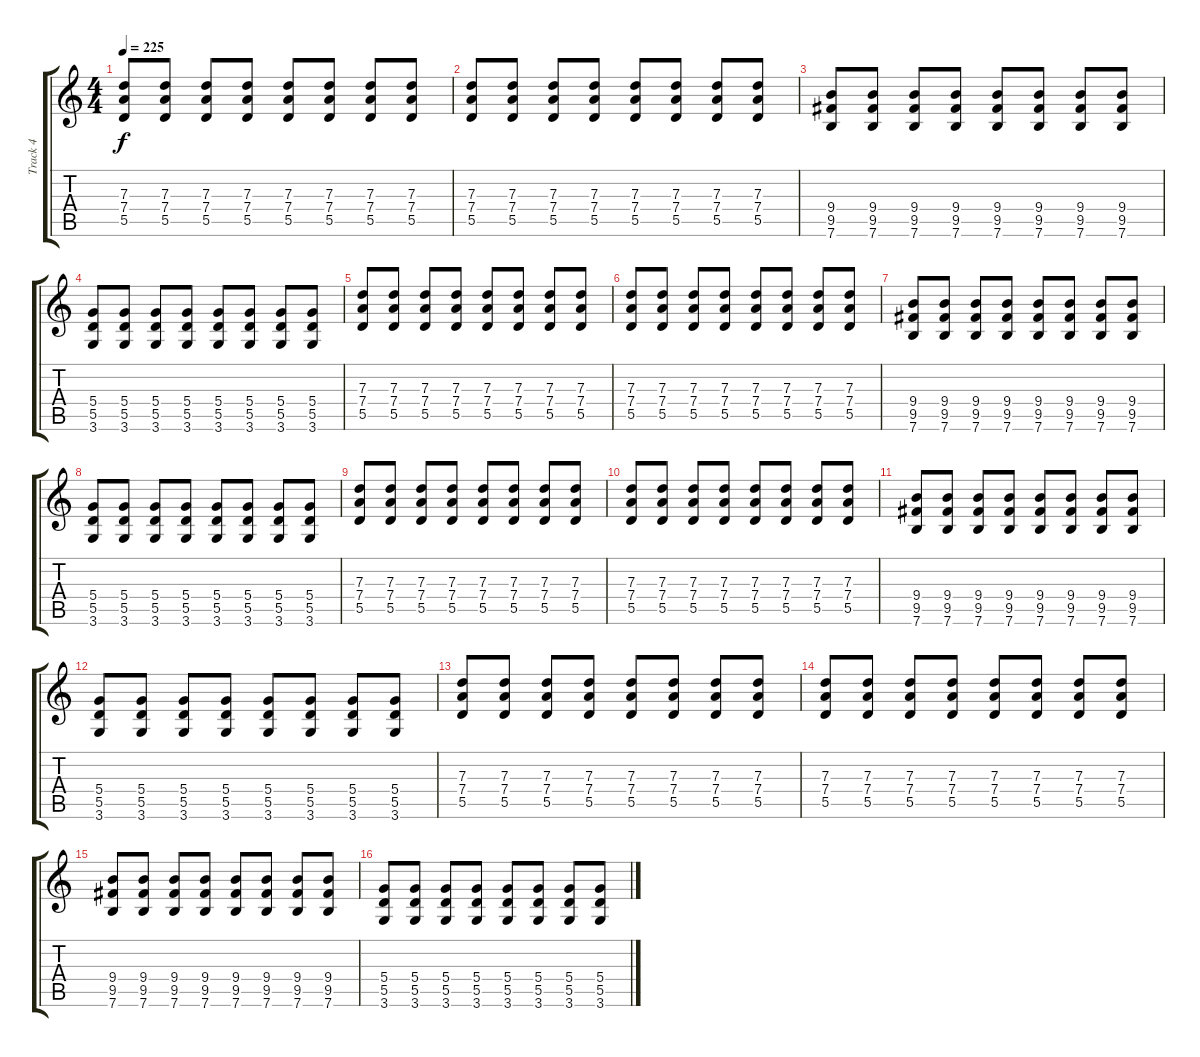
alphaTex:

\track ("Track 4" "Track 4") {instrument distortionguitar}
\staff {score tabs}
\tuning (E4 B3 G3 D3 A2 E2) {hide}
\ts (4 4)
\tempo 225
\clef g2
\ks c
(7.3 7.4 5.5).8{dy f volume 16 instrument distortionguitar} (7.3 7.4 5.5).8 (7.3 7.4 5.5).8 (7.3 7.4 5.5).8 (7.3 7.4 5.5).8 (7.3 7.4 5.5).8 (7.3 7.4 5.5).8 (7.3 7.4 5.5).8 |
(7.3 7.4 5.5).8 (7.3 7.4 5.5).8 (7.3 7.4 5.5).8 (7.3 7.4 5.5).8 (7.3 7.4 5.5).8 (7.3 7.4 5.5).8 (7.3 7.4 5.5).8 (7.3 7.4 5.5).8 |
(9.4 9.5 7.6).8 (9.4 9.5 7.6).8 (9.4 9.5 7.6).8 (9.4 9.5 7.6).8 (9.4 9.5 7.6).8 (9.4 9.5 7.6).8 (9.4 9.5 7.6).8 (9.4 9.5 7.6).8 |
(5.4 5.5 3.6).8 (5.4 5.5 3.6).8 (5.4 5.5 3.6).8 (5.4 5.5 3.6).8 (5.4 5.5 3.6).8 (5.4 5.5 3.6).8 (5.4 5.5 3.6).8 (5.4 5.5 3.6).8 |
(7.3 7.4 5.5).8 (7.3 7.4 5.5).8 (7.3 7.4 5.5).8 (7.3 7.4 5.5).8 (7.3 7.4 5.5).8 (7.3 7.4 5.5).8 (7.3 7.4 5.5).8 (7.3 7.4 5.5).8 |
(7.3 7.4 5.5).8 (7.3 7.4 5.5).8 (7.3 7.4 5.5).8 (7.3 7.4 5.5).8 (7.3 7.4 5.5).8 (7.3 7.4 5.5).8 (7.3 7.4 5.5).8 (7.3 7.4 5.5).8 |
(9.4 9.5 7.6).8 (9.4 9.5 7.6).8 (9.4 9.5 7.6).8 (9.4 9.5 7.6).8 (9.4 9.5 7.6).8 (9.4 9.5 7.6).8 (9.4 9.5 7.6).8 (9.4 9.5 7.6).8 |
(5.4 5.5 3.6).8 (5.4 5.5 3.6).8 (5.4 5.5 3.6).8 (5.4 5.5 3.6).8 (5.4 5.5 3.6).8 (5.4 5.5 3.6).8 (5.4 5.5 3.6).8 (5.4 5.5 3.6).8 |
(7.3 7.4 5.5).8{volume 16 instrument distortionguitar} (7.3 7.4 5.5).8 (7.3 7.4 5.5).8 (7.3 7.4 5.5).8 (7.3 7.4 5.5).8 (7.3 7.4 5.5).8 (7.3 7.4 5.5).8 (7.3 7.4 5.5).8 |
(7.3 7.4 5.5).8 (7.3 7.4 5.5).8 (7.3 7.4 5.5).8 (7.3 7.4 5.5).8 (7.3 7.4 5.5).8 (7.3 7.4 5.5).8 (7.3 7.4 5.5).8 (7.3 7.4 5.5).8 |
(9.4 9.5 7.6).8 (9.4 9.5 7.6).8 (9.4 9.5 7.6).8 (9.4 9.5 7.6).8 (9.4 9.5 7.6).8 (9.4 9.5 7.6).8 (9.4 9.5 7.6).8 (9.4 9.5 7.6).8 |
(5.4 5.5 3.6).8 (5.4 5.5 3.6).8 (5.4 5.5 3.6).8 (5.4 5.5 3.6).8 (5.4 5.5 3.6).8 (5.4 5.5 3.6).8 (5.4 5.5 3.6).8 (5.4 5.5 3.6).8 |
(7.3 7.4 5.5).8 (7.3 7.4 5.5).8 (7.3 7.4 5.5).8 (7.3 7.4 5.5).8 (7.3 7.4 5.5).8 (7.3 7.4 5.5).8 (7.3 7.4 5.5).8 (7.3 7.4 5.5).8 |
(7.3 7.4 5.5).8 (7.3 7.4 5.5).8 (7.3 7.4 5.5).8 (7.3 7.4 5.5).8 (7.3 7.4 5.5).8 (7.3 7.4 5.5).8 (7.3 7.4 5.5).8 (7.3 7.4 5.5).8 |
(9.4 9.5 7.6).8 (9.4 9.5 7.6).8 (9.4 9.5 7.6).8 (9.4 9.5 7.6).8 (9.4 9.5 7.6).8 (9.4 9.5 7.6).8 (9.4 9.5 7.6).8 (9.4 9.5 7.6).8 |
(5.4 5.5 3.6).8 (5.4 5.5 3.6).8 (5.4 5.5 3.6).8 (5.4 5.5 3.6).8 (5.4 5.5 3.6).8 (5.4 5.5 3.6).8 (5.4 5.5 3.6).8 (5.4 5.5 3.6).8
